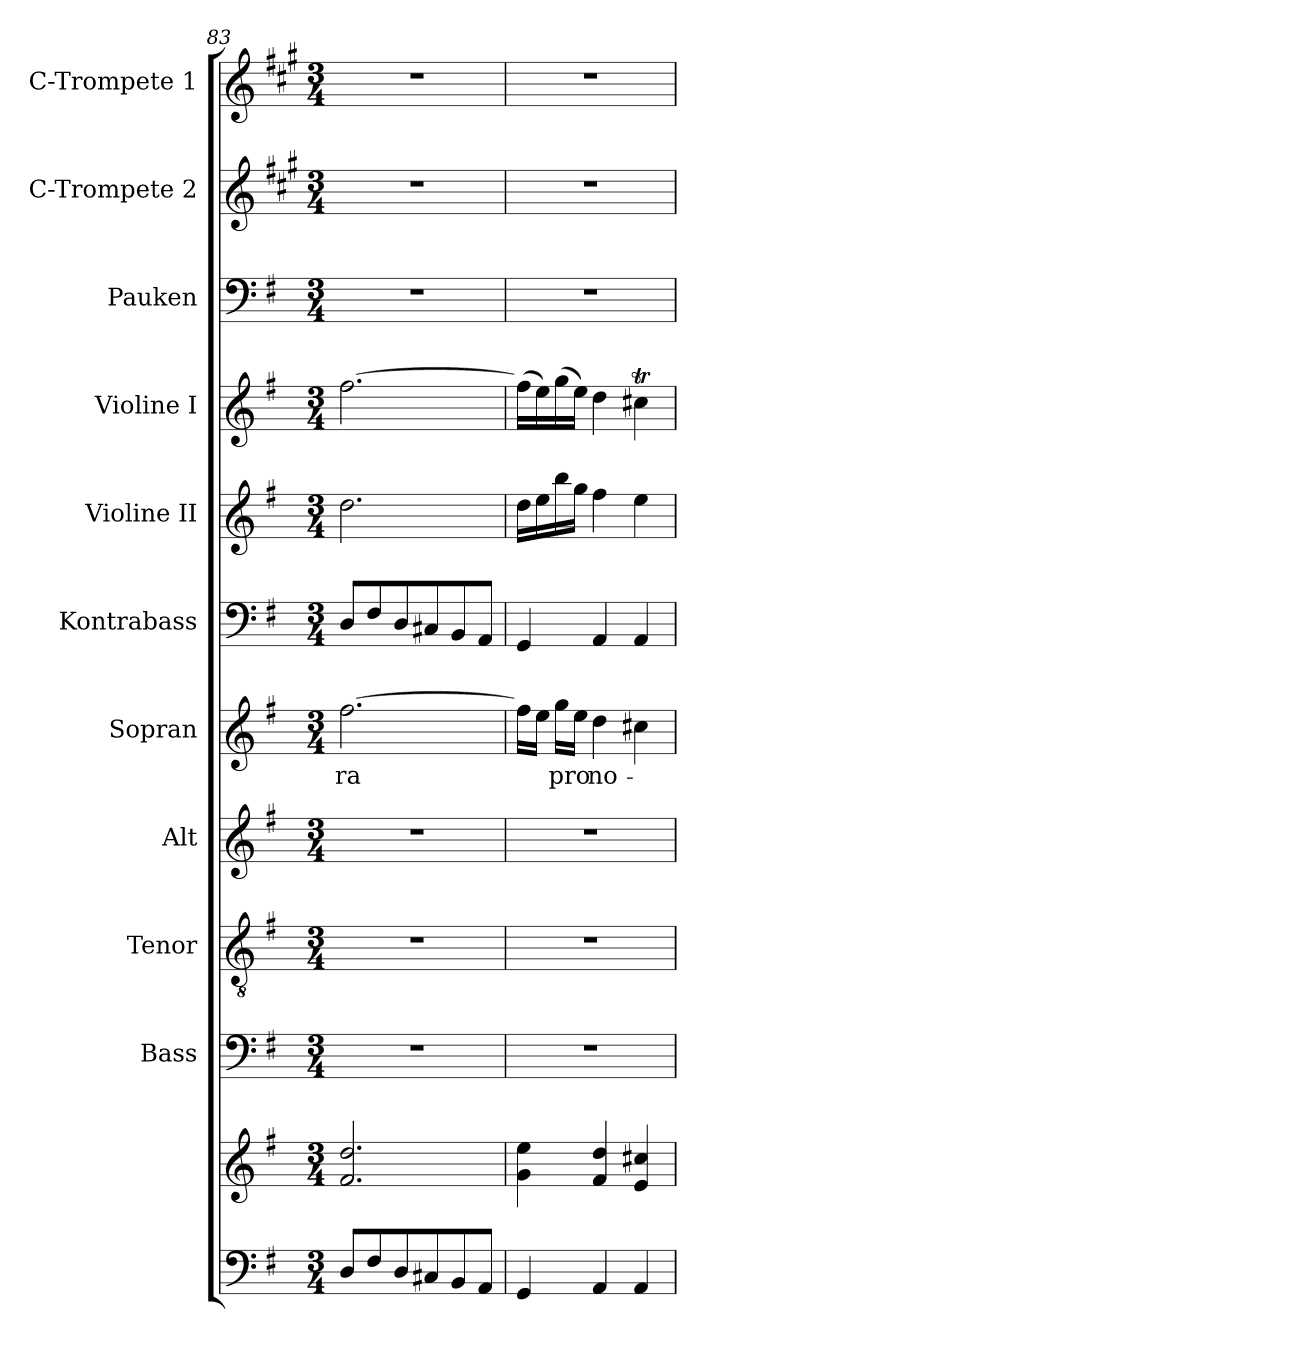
**kern	**kern	**kern	**kern	**kern	**kern	**text	**kern	**kern	**kern	**kern	**kern	**kern
*part11	*part11	*part10	*part9	*part8	*part7	*part7	*part6	*part5	*part4	*part3	*part2	*part1
*staff12	*staff11	*staff10	*staff9	*staff8	*staff7	*staff7	*staff6	*staff5	*staff4	*staff3	*staff2	*staff1
*	*	*I"Bass	*I"Tenor	*I"Alt	*I"Sopran	*	*I"Kontrabass	*I"Violine II	*I"Violine I	*I"Pauken	*I"C-Trompete 2	*I"C-Trompete 1
*	*	*I'B.	*I'T.	*I'A.	*I'S.	*	*I'Kb.	*I'Vl. II	*I'Vl. I	*I'Pk.	*I'C Trp. 2	*I'C Trp. 1
*clefF4	*clefG2	*clefF4	*clefGv2	*clefG2	*clefG2	*	*clefF4	*clefG2	*clefG2	*clefF4	*clefG2	*clefG2
*	*	*	*	*	*	*	*ITrd7c12	*	*	*	*ITrd1c2	*ITrd1c2
*k[f#]	*k[f#]	*k[f#]	*k[f#]	*k[f#]	*k[f#]	*	*k[f#]	*k[f#]	*k[f#]	*k[f#]	*k[f#]	*k[f#]
*G:	*G:	*G:	*G:	*G:	*G:	*	*G:	*G:	*G:	*G:	*G:	*G:
*M3/4	*M3/4	*M3/4	*M3/4	*M3/4	*M3/4	*	*M3/4	*M3/4	*M3/4	*M3/4	*M3/4	*M3/4
=83	=83	=83	=83	=83	=83	=83	=83	=83	=83	=83	=83	=83
!	!	!	!	!	!	!LO:LY:b	!	!	!	!	!	!
8D/L	2.f#/ 2.dd/	2.r	2.r	2.r	[2.ff#\	-ra	8DD/L	2.dd\	[2.ff#\	2.r	2.r	2.r
8F#/	.	.	.	.	.	.	8FF#/	.	.	.	.	.
8D/	.	.	.	.	.	.	8DD/	.	.	.	.	.
8C#X/	.	.	.	.	.	.	8CC#X/	.	.	.	.	.
8BB/	.	.	.	.	.	.	8BBB/	.	.	.	.	.
8AA/J	.	.	.	.	.	.	8AAA/J	.	.	.	.	.
=84	=84	=84	=84	=84	=84	=84	=84	=84	=84	=84	=84	=84
4GG/	4g\ 4ee\	2.r	2.r	2.r	16ff#\LL]	.	4GGG/	16dd\LL	(>16ff#\LL]	2.r	2.r	2.r
.	.	.	.	.	16ee\JJ	.	.	16ee\	16ee\)	.	.	.
!	!	!	!	!	!	!LO:LY:b	!	!	!	!	!	!
.	.	.	.	.	16gg\LL	pro	.	16bb\	(>16gg\	.	.	.
.	.	.	.	.	16ee\JJ	.	.	16gg\JJ	16ee\JJ)	.	.	.
!	!	!	!	!	!	!LO:LY:b	!	!	!	!	!	!
4AA/	4f#/ 4dd/	.	.	.	4dd\	no-	4AAA/	4ff#\	4dd\	.	.	.
4AA/	4e/ 4cc#X/	.	.	.	4cc#X\	.	4AAA/	4ee\	4cc#Xt\	.	.	.
=	=	=	=	=	=	=	=	=	=	=	=	=
*-	*-	*-	*-	*-	*-	*-	*-	*-	*-	*-	*-	*-
